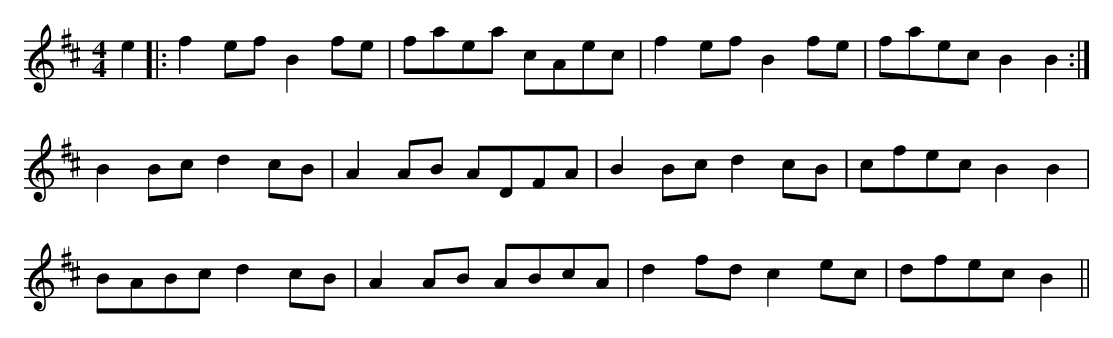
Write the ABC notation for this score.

X:1
M:4/4
K:Bmin
e2|:f2 ef B2 fe|faea cAec|f2 ef B2 fe|faec B2B2:|
B2Bc d2 cB|A2 AB ADFA|B2Bc d2 cB|cfec B2 B2|
BABc d2 cB|A2 AB ABcA|d2 fd c2 ec|dfec B2||
